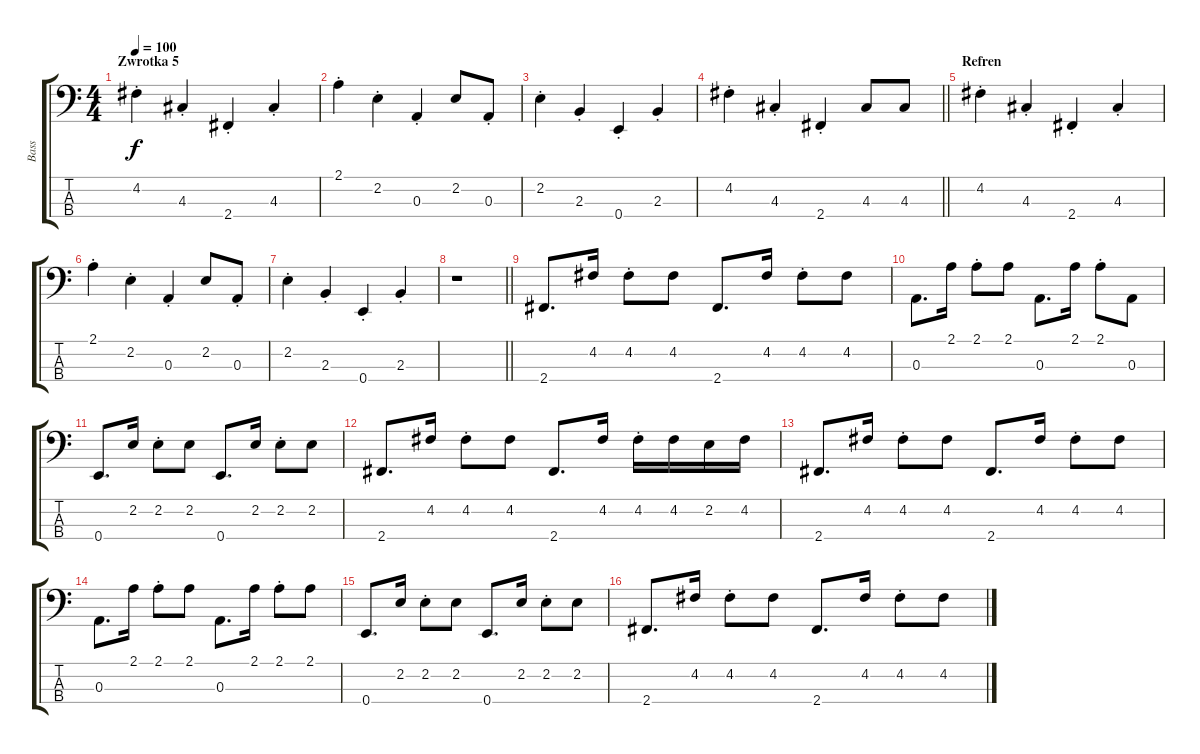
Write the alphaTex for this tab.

\track ("Bass" "Bass") {instrument acousticbass}
\staff {score tabs}
\tuning (G2 D2 A1 E1) {hide}
\ts (4 4)
\section ("" "Zwrotka 5")
\tempo 100
\clef f4
\ks c
4.2{st}.4{dy f volume 16 instrument viola} 4.3{st}.4 2.4{st}.4 4.3{st}.4 |
2.1{st}.4 2.2{st}.4 0.3{st}.4 2.2.8 0.3{st}.8 |
2.2{st}.4 2.3{st}.4 0.4{st}.4 2.3{st}.4 |
\barLineRight lightlight
4.2{st}.4 4.3{st}.4 2.4{st}.4 4.3.8 4.3.8 |
\section ("" "Refren")
4.2{st}.4{volume 16 instrument viola} 4.3{st}.4 2.4{st}.4 4.3{st}.4 |
2.1{st}.4 2.2{st}.4 0.3{st}.4 2.2.8 0.3{st}.8 |
2.2{st}.4 2.3{st}.4 0.4{st}.4 2.3{st}.4 |
\barLineRight lightlight
r.1 |
2.4.8{d instrument acousticbass} 4.2.16 4.2{st}.8 4.2.8 2.4.8{d} 4.2.16 4.2{st}.8 4.2.8 |
0.3.8{d} 2.1.16 2.1{st}.8 2.1.8 0.3.8{d} 2.1.16 2.1{st}.8 0.3.8 |
0.4.8{d} 2.2.16 2.2{st}.8 2.2.8 0.4.8{d} 2.2.16 2.2{st}.8 2.2.8 |
2.4.8{d} 4.2.16 4.2{st}.8 4.2.8 2.4.8{d} 4.2.16 4.2{st}.16 4.2.16 2.2.16 4.2.16 |
2.4.8{d} 4.2.16 4.2{st}.8 4.2.8 2.4.8{d} 4.2.16 4.2{st}.8 4.2.8 |
0.3.8{d} 2.1.16 2.1{st}.8 2.1.8 0.3.8{d} 2.1.16 2.1{st}.8 2.1.8 |
0.4.8{d} 2.2.16 2.2{st}.8 2.2.8 0.4.8{d} 2.2.16 2.2{st}.8 2.2.8 |
2.4.8{d} 4.2.16 4.2{st}.8 4.2.8 2.4.8{d} 4.2.16 4.2{st}.8 4.2.8
